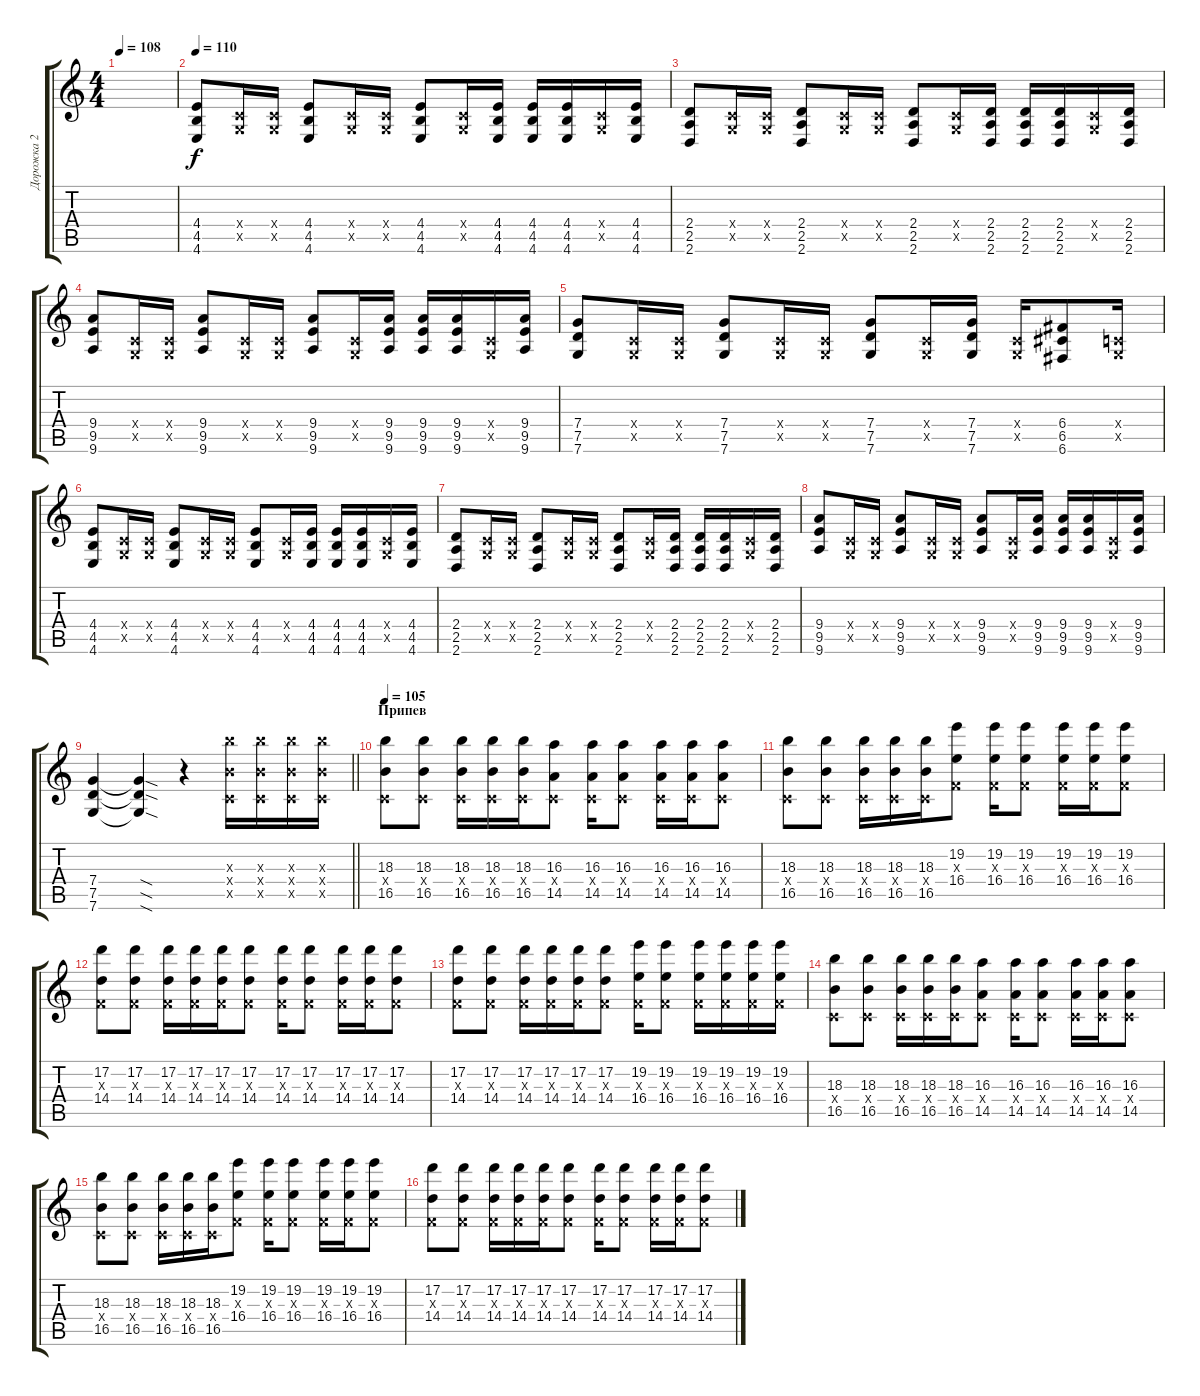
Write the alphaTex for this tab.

\track ("Дорожка 2" "Дорожка 2") {instrument distortionguitar}
\staff {score tabs}
\tuning (D4 A3 F3 C3 G2 C2) {hide}
\ts (4 4)
\tempo 108
\clef g2
\ks c
|
\tempo 110
(4.4 4.5 4.6).8 (0.4{x} 0.5{x}).16 (0.4{x} 0.5{x}).16 (4.4 4.5 4.6).8 (0.4{x} 0.5{x}).16 (0.4{x} 0.5{x}).16 (4.4 4.5 4.6).8 (0.4{x} 0.5{x}).16 (4.4 4.5 4.6).16 (4.4 4.5 4.6).16 (4.4 4.5 4.6).16 (0.4{x} 0.5{x}).16 (4.4 4.5 4.6).16 |
(2.4 2.5 2.6).8 (0.4{x} 0.5{x}).16 (0.4{x} 0.5{x}).16 (2.4 2.5 2.6).8 (0.4{x} 0.5{x}).16 (0.4{x} 0.5{x}).16 (2.4 2.5 2.6).8 (0.4{x} 0.5{x}).16 (2.4 2.5 2.6).16 (2.4 2.5 2.6).16 (2.4 2.5 2.6).16 (0.4{x} 0.5{x}).16 (2.4 2.5 2.6).16 |
(9.4 9.5 9.6).8 (0.4{x} 0.5{x}).16 (0.4{x} 0.5{x}).16 (9.4 9.5 9.6).8 (0.4{x} 0.5{x}).16 (0.4{x} 0.5{x}).16 (9.4 9.5 9.6).8 (0.4{x} 0.5{x}).16 (9.4 9.5 9.6).16 (9.4 9.5 9.6).16 (9.4 9.5 9.6).16 (0.4{x} 0.5{x}).16 (9.4 9.5 9.6).16 |
(7.4 7.5 7.6).8 (0.4{x} 0.5{x}).16 (0.4{x} 0.5{x}).16 (7.4 7.5 7.6).8 (0.4{x} 0.5{x}).16 (0.4{x} 0.5{x}).16 (7.4 7.5 7.6).8 (0.4{x} 0.5{x}).16 (7.4 7.5 7.6).16 (0.4{x} 0.5{x}).16 (6.4 6.5 6.6).8 (0.4{x} 0.5{x}).16 |
(4.4 4.5 4.6).8 (0.4{x} 0.5{x}).16 (0.4{x} 0.5{x}).16 (4.4 4.5 4.6).8 (0.4{x} 0.5{x}).16 (0.4{x} 0.5{x}).16 (4.4 4.5 4.6).8 (0.4{x} 0.5{x}).16 (4.4 4.5 4.6).16 (4.4 4.5 4.6).16 (4.4 4.5 4.6).16 (0.4{x} 0.5{x}).16 (4.4 4.5 4.6).16 |
(2.4 2.5 2.6).8 (0.4{x} 0.5{x}).16 (0.4{x} 0.5{x}).16 (2.4 2.5 2.6).8 (0.4{x} 0.5{x}).16 (0.4{x} 0.5{x}).16 (2.4 2.5 2.6).8 (0.4{x} 0.5{x}).16 (2.4 2.5 2.6).16 (2.4 2.5 2.6).16 (2.4 2.5 2.6).16 (0.4{x} 0.5{x}).16 (2.4 2.5 2.6).16 |
(9.4 9.5 9.6).8 (0.4{x} 0.5{x}).16 (0.4{x} 0.5{x}).16 (9.4 9.5 9.6).8 (0.4{x} 0.5{x}).16 (0.4{x} 0.5{x}).16 (9.4 9.5 9.6).8 (0.4{x} 0.5{x}).16 (9.4 9.5 9.6).16 (9.4 9.5 9.6).16 (9.4 9.5 9.6).16 (0.4{x} 0.5{x}).16 (9.4 9.5 9.6).16 |
\barLineRight lightlight
(7.4 7.5 7.6).4 (7.4{sod t} 7.5{sod t} 7.6{sod t}).4 r.4 (18.3{x} 0.4{x} 16.5{x}).16 (18.3{x} 0.4{x} 16.5{x}).16 (18.3{x} 0.4{x} 16.5{x}).16 (18.3{x} 0.4{x} 16.5{x}).16 |
\section ("" "Припев")
\tempo 105
(18.3 0.4{x} 16.5).8 (18.3 0.4{x} 16.5).8 (18.3 0.4{x} 16.5).16 (18.3 0.4{x} 16.5).16 (18.3 0.4{x} 16.5).16 (16.3 0.4{x} 14.5).8 (16.3 0.4{x} 14.5).16 (16.3 0.4{x} 14.5).8 (16.3 0.4{x} 14.5).16 (16.3 0.4{x} 14.5).16 (16.3 0.4{x} 14.5).8 |
(18.3 0.4{x} 16.5).8 (18.3 0.4{x} 16.5).8 (18.3 0.4{x} 16.5).16 (18.3 0.4{x} 16.5).16 (18.3 0.4{x} 16.5).16 (19.2 0.3{x} 16.4).8 (19.2 0.3{x} 16.4).16 (19.2 0.3{x} 16.4).8 (19.2 0.3{x} 16.4).16 (19.2 0.3{x} 16.4).16 (19.2 0.3{x} 16.4).8 |
(17.2 0.3{x} 14.4).8 (17.2 0.3{x} 14.4).8 (17.2 0.3{x} 14.4).16 (17.2 0.3{x} 14.4).16 (17.2 0.3{x} 14.4).16 (17.2 0.3{x} 14.4).8 (17.2 0.3{x} 14.4).16 (17.2 0.3{x} 14.4).8 (17.2 0.3{x} 14.4).16 (17.2 0.3{x} 14.4).16 (17.2 0.3{x} 14.4).8 |
(17.2 0.3{x} 14.4).8 (17.2 0.3{x} 14.4).8 (17.2 0.3{x} 14.4).16 (17.2 0.3{x} 14.4).16 (17.2 0.3{x} 14.4).16 (17.2 0.3{x} 14.4).8 (19.2 0.3{x} 16.4).16 (19.2 0.3{x} 16.4).8 (19.2 0.3{x} 16.4).16 (19.2 0.3{x} 16.4).16 (19.2 0.3{x} 16.4).16 (19.2 0.3{x} 16.4).16 |
(18.3 0.4{x} 16.5).8 (18.3 0.4{x} 16.5).8 (18.3 0.4{x} 16.5).16 (18.3 0.4{x} 16.5).16 (18.3 0.4{x} 16.5).16 (16.3 0.4{x} 14.5).8 (16.3 0.4{x} 14.5).16 (16.3 0.4{x} 14.5).8 (16.3 0.4{x} 14.5).16 (16.3 0.4{x} 14.5).16 (16.3 0.4{x} 14.5).8 |
(18.3 0.4{x} 16.5).8 (18.3 0.4{x} 16.5).8 (18.3 0.4{x} 16.5).16 (18.3 0.4{x} 16.5).16 (18.3 0.4{x} 16.5).16 (19.2 0.3{x} 16.4).8 (19.2 0.3{x} 16.4).16 (19.2 0.3{x} 16.4).8 (19.2 0.3{x} 16.4).16 (19.2 0.3{x} 16.4).16 (19.2 0.3{x} 16.4).8 |
(17.2 0.3{x} 14.4).8 (17.2 0.3{x} 14.4).8 (17.2 0.3{x} 14.4).16 (17.2 0.3{x} 14.4).16 (17.2 0.3{x} 14.4).16 (17.2 0.3{x} 14.4).8 (17.2 0.3{x} 14.4).16 (17.2 0.3{x} 14.4).8 (17.2 0.3{x} 14.4).16 (17.2 0.3{x} 14.4).16 (17.2 0.3{x} 14.4).8
